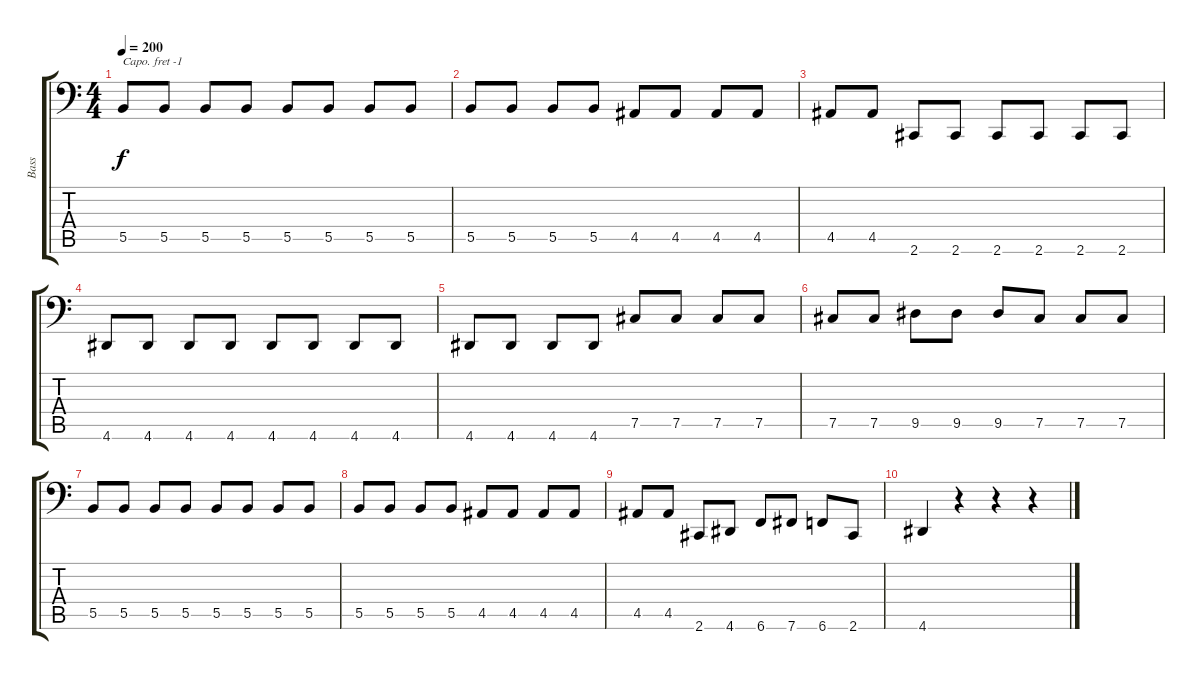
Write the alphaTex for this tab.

\track ("Bass" "Bass") {instrument electricbassfinger}
\staff {score tabs}
\capo -1
\tuning (D3 A2 F2 C2 G1 C1) {hide}
\ts (4 4)
\tempo 200
\clef f4
\ks c
5.5.8{dy f} 5.5.8 5.5.8 5.5.8 5.5.8 5.5.8 5.5.8 5.5.8 |
5.5.8 5.5.8 5.5.8 5.5.8 4.5.8 4.5.8 4.5.8 4.5.8 |
4.5.8 4.5.8 2.6.8 2.6.8 2.6.8 2.6.8 2.6.8 2.6.8 |
4.6.8 4.6.8 4.6.8 4.6.8 4.6.8 4.6.8 4.6.8 4.6.8 |
4.6.8 4.6.8 4.6.8 4.6.8 7.5.8 7.5.8 7.5.8 7.5.8 |
7.5.8 7.5.8 9.5.8 9.5.8 9.5.8 7.5.8 7.5.8 7.5.8 |
5.5.8 5.5.8 5.5.8 5.5.8 5.5.8 5.5.8 5.5.8 5.5.8 |
5.5.8 5.5.8 5.5.8 5.5.8 4.5.8 4.5.8 4.5.8 4.5.8 |
4.5.8 4.5.8 2.6.8 4.6.8 6.6.8 7.6.8 6.6.8 2.6.8 |
4.6.4 r.4 r.4 r.4
